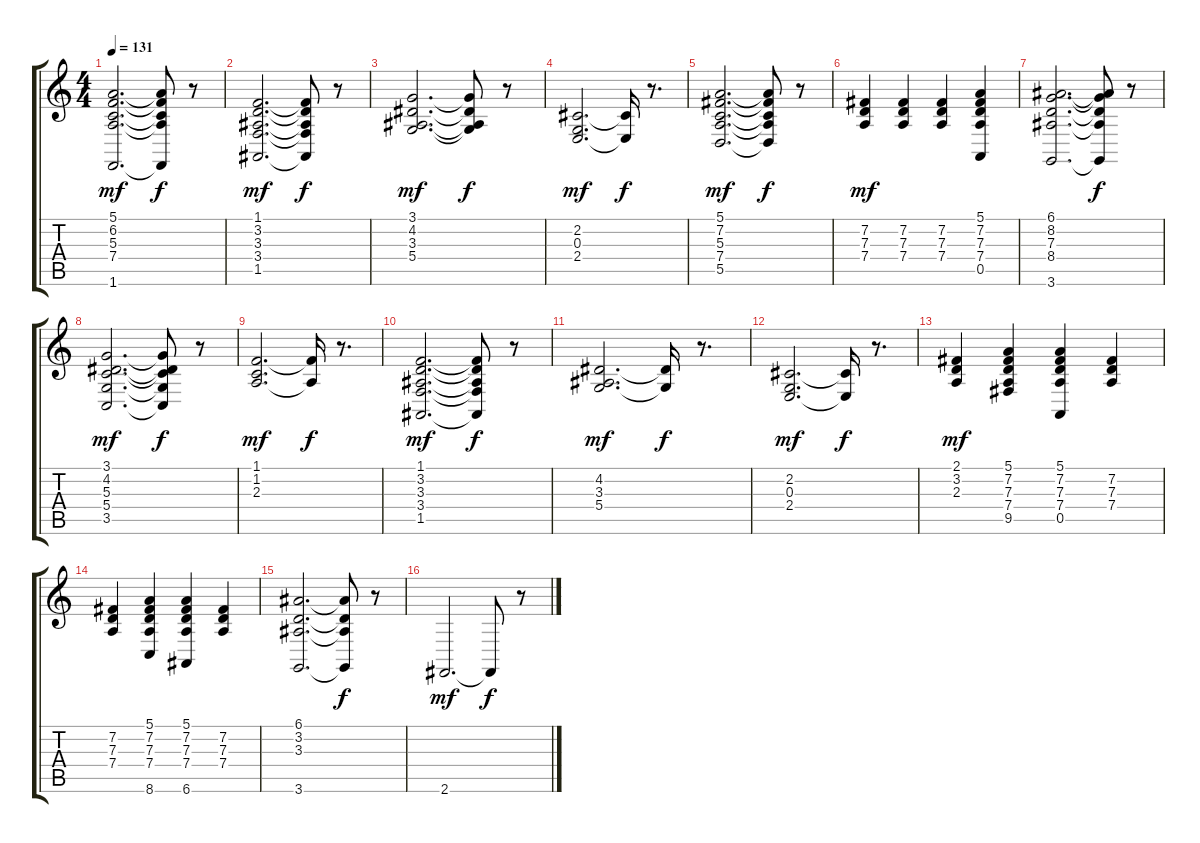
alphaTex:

\track "" {instrument electricpiano1}
\staff {score tabs}
\tuning (E4 B3 G3 D3 A2 E2) {hide}
\ts (4 4)
\tempo 131
\clef g2
\ks c
(5.1 6.2 5.3 7.4 1.6).2{d dy mf} (5.1{t} 6.2{t} 5.3{t} 7.4{t} 1.6{t}).8{dy f} r.8 |
(1.1 3.2 3.3 3.4 1.5).2{d dy mf} (1.1{t} 3.2{t} 3.3{t} 3.4{t} 1.5{t}).8{dy f} r.8 |
(3.1 4.2 3.3 5.4).2{d dy mf} (3.1{t} 4.2{t} 3.3{t} 5.4{t}).8{dy f} r.8 |
(2.2 0.3 2.4).2{d dy mf} (2.2{t} 2.4{t}).16{dy f} r.8{d} |
(5.1 7.2 5.3 7.4 5.5).2{d dy mf} (5.1{t} 7.2{t} 5.3{t} 7.4{t} 5.5{t}).8{dy f} r.8 |
(7.2 7.3 7.4).4{dy mf} (7.2 7.3 7.4).4 (7.2 7.3 7.4).4 (5.1 7.2 7.3 7.4 0.5).4 |
(6.1 8.2 7.3 8.4 3.6).2{d} (6.1{t} 8.2{t} 7.3{t} 8.4{t} 3.6{t}).8{dy f} r.8 |
(3.1 4.2 5.3 5.4 3.5).2{d dy mf} (3.1{t} 4.2{t} 5.3{t} 5.4{t} 3.5{t}).8{dy f} r.8 |
(1.1 1.2 2.3).2{d dy mf} (1.1{t} 2.3{t}).16{dy f} r.8{d} |
(1.1 3.2 3.3 3.4 1.5).2{d dy mf} (1.1{t} 3.2{t} 3.3{t} 3.4{t} 1.5{t}).8{dy f} r.8 |
(4.2 3.3 5.4).2{d dy mf} (4.2{t} 5.4{t}).16{dy f} r.8{d} |
(2.2 0.3 2.4).2{d dy mf} (2.2{t} 2.4{t}).16{dy f} r.8{d} |
(2.1 3.2 2.3).4{dy mf} (5.1 7.2 7.3 7.4 9.5).4 (5.1 7.2 7.3 7.4 0.5).4 (7.2 7.3 7.4).4 |
(7.2 7.3 7.4).4 (5.1 7.2 7.3 7.4 8.6).4 (5.1 7.2 7.3 7.4 6.6).4 (7.2 7.3 7.4).4 |
(6.1 3.2 3.3 3.6).2{d} (6.1{t} 3.2{t} 3.3{t} 3.6{t}).8{dy f} r.8 |
2.6.2{d dy mf} 2.6{t}.8{dy f} r.8
